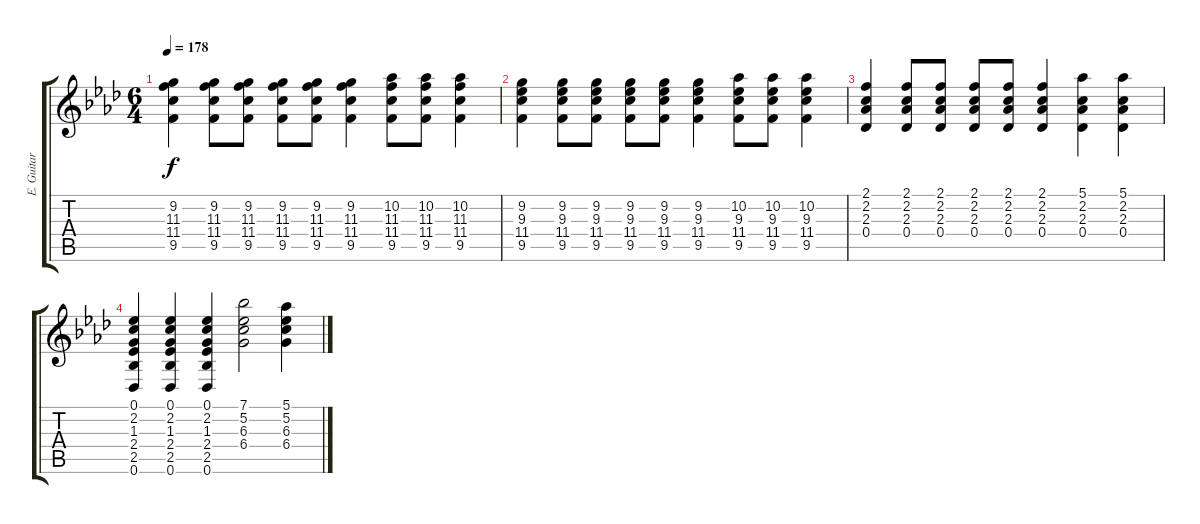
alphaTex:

\track ("E. Guitar I" "E. Guitar ") {instrument overdrivenguitar}
\staff {score tabs}
\tuning (Eb4 Bb3 Gb3 Db3 Ab2 Db2) {hide}
\ts (6 4)
\tempo 178
\clef g2
\ks ab
(9.2 11.3 11.4 9.5).4{dy f} (9.2 11.3 11.4 9.5).8 (9.2 11.3 11.4 9.5).8 (9.2 11.3 11.4 9.5).8 (9.2 11.3 11.4 9.5).8 (9.2 11.3 11.4 9.5).4 (10.2 11.3 11.4 9.5).8 (10.2 11.3 11.4 9.5).8 (10.2 11.3 11.4 9.5).4 |
(9.2 9.3 11.4 9.5).4 (9.2 9.3 11.4 9.5).8 (9.2 9.3 11.4 9.5).8 (9.2 9.3 11.4 9.5).8 (9.2 9.3 11.4 9.5).8 (9.2 9.3 11.4 9.5).4 (10.2 9.3 11.4 9.5).8 (10.2 9.3 11.4 9.5).8 (10.2 9.3 11.4 9.5).4 |
(2.1 2.2 2.3 0.4).4 (2.1 2.2 2.3 0.4).8 (2.1 2.2 2.3 0.4).8 (2.1 2.2 2.3 0.4).8 (2.1 2.2 2.3 0.4).8 (2.1 2.2 2.3 0.4).4 (5.1 2.2 2.3 0.4).4 (5.1 2.2 2.3 0.4).4 |
(0.1 2.2 1.3 2.4 2.5 0.6).4 (0.1 2.2 1.3 2.4 2.5 0.6).4 (0.1 2.2 1.3 2.4 2.5 0.6).4 (7.1 5.2 6.3 6.4).2 (5.1 5.2 6.3 6.4).4
